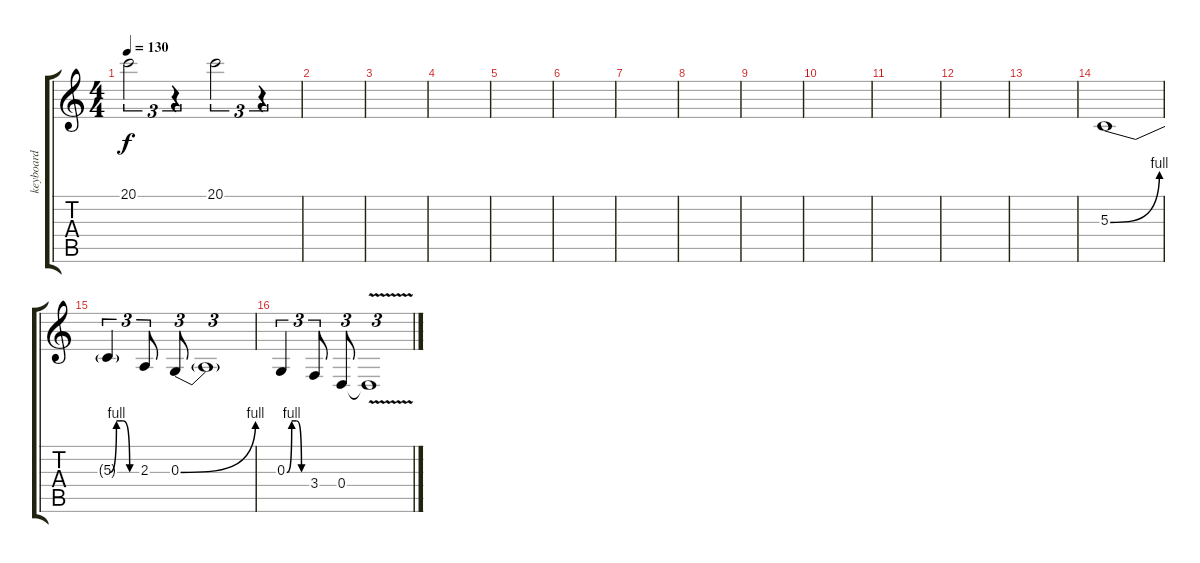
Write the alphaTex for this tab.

\track ("keyboard" "keyboard") {instrument churchorgan}
\staff {score tabs}
\tuning (E4 B3 G3 D3 A2 E2) {hide}
\ts (4 4)
\tempo 130
\clef g2
\ks c
20.1.2{tu (3 2) dy f} r.4{tu (3 2)} 20.1.2{tu (3 2)} r.4{tu (3 2)} |
|
|
|
|
|
|
|
|
|
|
|
|
5.3{be (bend 0 0 60 4)}.1{volume 16 instrument lead1square} |
5.3{be (custom 0 0 16 4 30 4 45 0 60 0) t}.4{tu (3 2)} 2.3.8{tu (3 2)} 0.3{be (bend 0 0 60 4)}.8{tu (3 2)} 0.3{t}.1{tu (3 2)} |
0.3{be (custom 0 0 15 4 30 4 45 0 60 0)}.4{tu (3 2)} 3.4.8{tu (3 2)} 0.4.8{tu (3 2)} 0.4{v t}.1{tu (3 2)}
